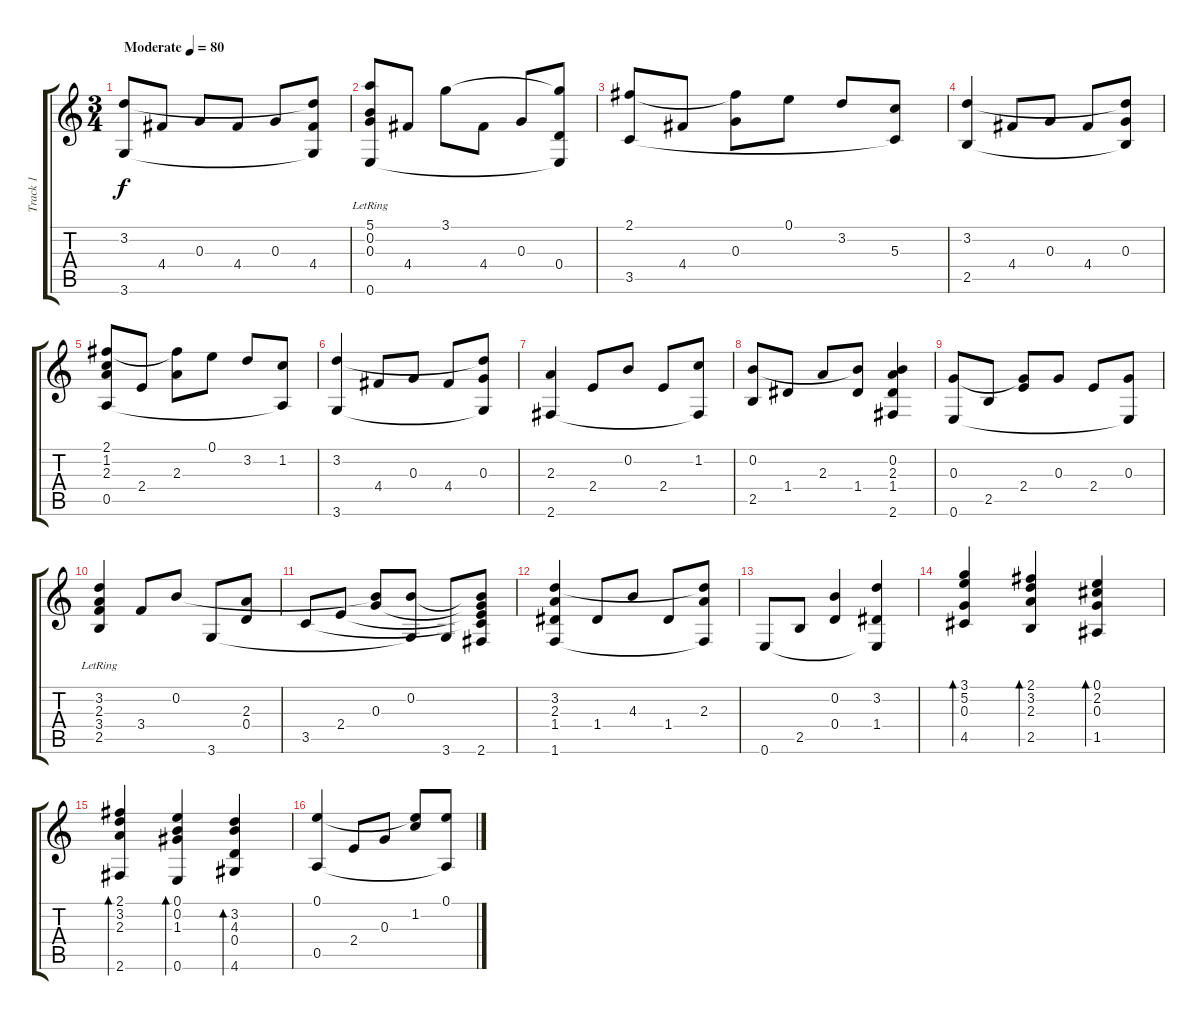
\track ("Track 1" "Track 1") {instrument acousticguitarsteel}
\staff {score tabs}
\tuning (E4 B3 G3 D3 A2 E2) {hide}
\ts (3 4)
\tempo (80 "Moderate")
\clef g2
\ks c
(3.2 3.6).8{dy f instrument acousticguitarsteel} 4.4.8 0.3.8 4.4.8 0.3.8 (3.2{t} 4.4 3.6{t}).8 |
(5.1{lr} 0.2 0.3 0.6).8 4.4.8 3.1.8 4.4.8 0.3.8 (3.1{t} 0.4 0.6{t}).8 |
(2.1 3.5).8 4.4.8 (2.1{t} 0.3).8 0.1.8 3.2.8 (5.3 3.5{t}).8 |
(3.2 2.5).4 4.4.8 0.3.8 4.4.8 (3.2{t} 0.3 2.5{t}).8 |
(2.1 1.2 2.3 0.5).8 2.4.8 (2.1{t} 2.3).8 0.1.8 3.2.8 (1.2 0.5{t}).8 |
(3.2 3.6).4 4.4.8 0.3.8 4.4.8 (3.2{t} 0.3 3.6{t}).8 |
(2.3 2.6).4 2.4.8 0.2.8 2.4.8 (1.2 2.6{t}).8 |
(0.2 2.5).8 1.4.8 2.3.8 (0.2{t} 1.4).8 (0.2 2.3 1.4 2.6).4 |
(0.3 0.6).8 2.5.8 (0.3{t} 2.4).8 0.3.8 2.4.8 (0.3 0.6{t}).8 |
(3.2{lr} 2.3{lr} 3.4{lr} 2.5{lr}).4 3.4.8 0.2.8 3.6.8 (2.3 0.4).8 |
3.5.8 2.4.8 (0.2{t} 0.3).8 (0.2 3.6{t}).8 3.6.8 (0.2{t} 0.3{t} 2.4{t} 3.5{t} 2.6).8 |
(3.2 2.3 1.4 1.6).4 1.4.8 4.3.8 1.4.8 (3.2{t} 2.3 1.6{t}).8 |
0.6.8 2.5.8 (0.2 0.4).4 (3.2 1.4 0.6{t}).4 |
(3.1 5.2 0.3 4.5).4{bd 60} (2.1 3.2 2.3 2.5).4{bd 60} (0.1 2.2 0.3 1.5).4{bd 60} |
(2.1 3.2 2.3 2.6).4{bd 60} (0.1 0.2 1.3 0.6).4{bd 60} (3.2 4.3 0.4 4.6).4{bd 60} |
(0.1 0.5).4 2.4.8 0.3.8 (0.1{t} 1.2).8 (0.1 0.5{t}).8
